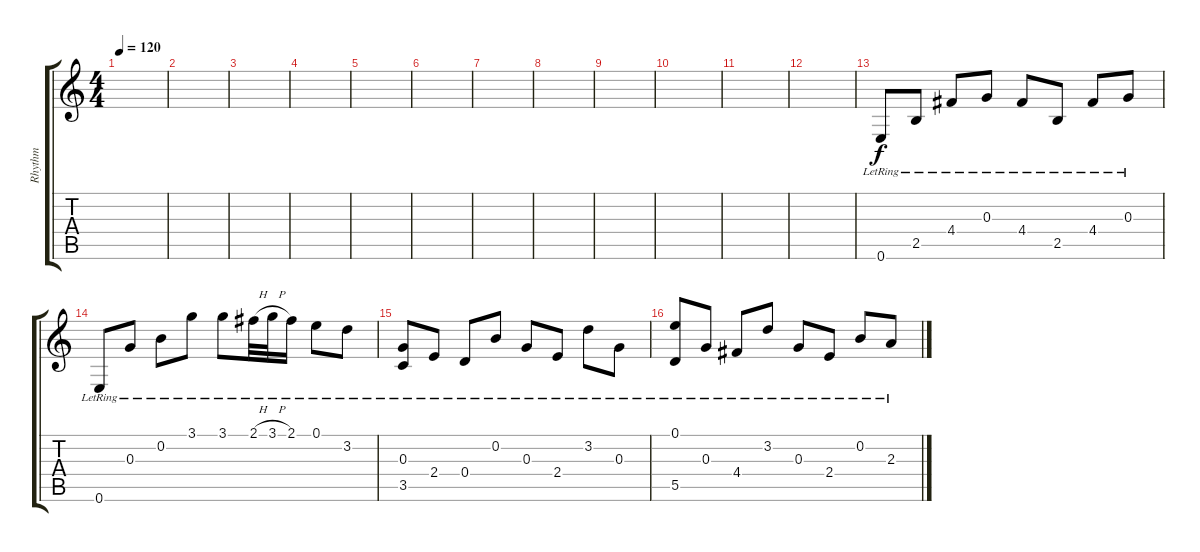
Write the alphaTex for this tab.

\track ("Rhythm" "Rhythm") {instrument acousticguitarsteel}
\staff {score tabs}
\tuning (E4 B3 G3 D3 A2 E2) {hide}
\ts (4 4)
\tempo 120
\clef g2
\ks c
|
|
|
|
|
|
|
|
|
|
|
|
0.6{lr}.8 2.5{lr}.8 4.4{lr}.8 0.3{lr}.8 4.4{lr}.8 2.5{lr}.8 4.4{lr}.8 0.3{lr}.8 |
0.6{lr}.8 0.3{lr}.8 0.2{lr}.8 3.1{lr}.8 3.1{lr}.8 2.1{h lr}.32 3.1{h lr}.32 2.1{lr}.16 0.1{lr}.8 3.2{lr}.8 |
(0.3{lr} 3.5{lr}).8 2.4{lr}.8 0.4{lr}.8 0.2{lr}.8 0.3{lr}.8 2.4{lr}.8 3.2{lr}.8 0.3{lr}.8 |
(0.1{lr} 5.5{lr}).8 0.3{lr}.8 4.4{lr}.8 3.2{lr}.8 0.3{lr}.8 2.4{lr}.8 0.2{lr}.8 2.3{lr}.8
